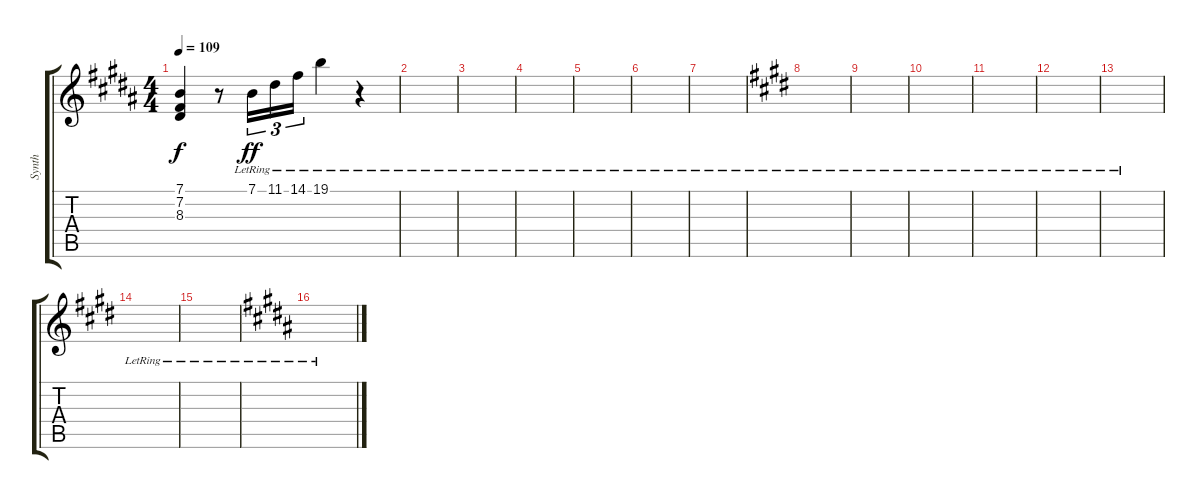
\track ("Synth" "Synth") {instrument electricpiano2}
\staff {score tabs}
\tuning (E4 B3 G3 D3 A2 E2) {hide}
\ts (4 4)
\tempo 109
\clef g2
\ks b
(7.1 7.2 8.3).4{dy f} r.8 7.1{lr}.16{tu (3 2) dy ff} 11.1{lr}.16{tu (3 2)} 14.1{lr}.16{tu (3 2)} 19.1{lr}.4 r.4 |
|
|
|
|
|
|
\ks e
|
|
|
|
|
|
|
|
\ks b
